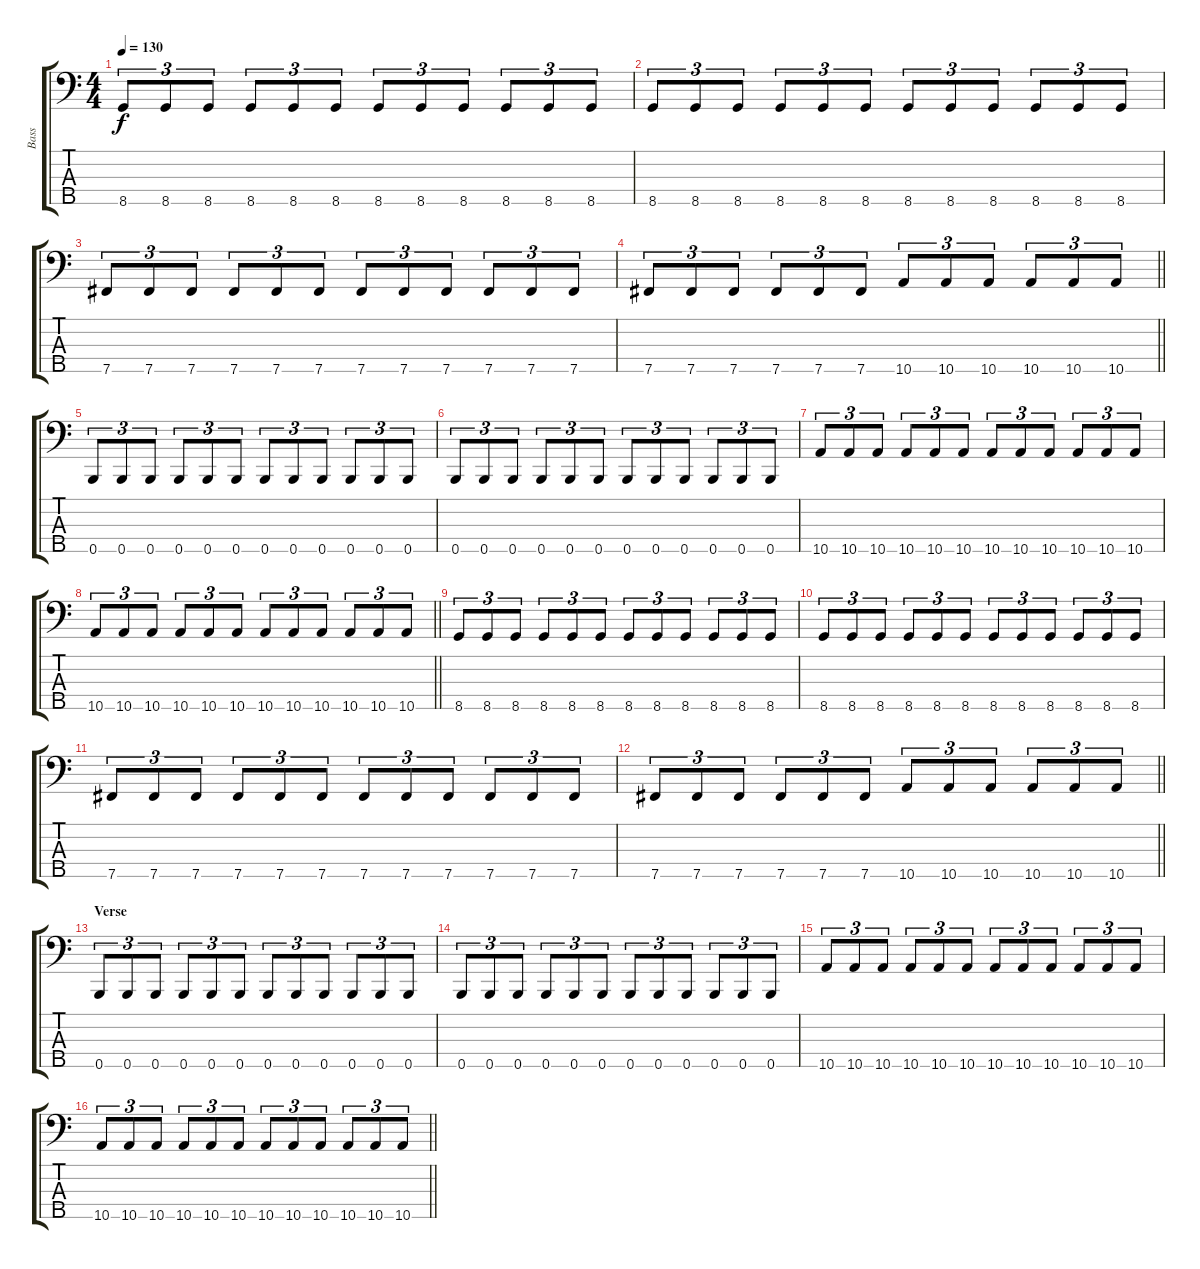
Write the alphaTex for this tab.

\track ("Bass" "Bass") {instrument electricbassfinger}
\staff {score tabs}
\tuning (G2 D2 A1 E1 B0) {hide}
\ts (4 4)
\section ("" "")
\tempo 130
\clef f4
\ks c
8.5.8{tu (3 2) dy f} 8.5.8{tu (3 2)} 8.5.8{tu (3 2)} 8.5.8{tu (3 2)} 8.5.8{tu (3 2)} 8.5.8{tu (3 2)} 8.5.8{tu (3 2)} 8.5.8{tu (3 2)} 8.5.8{tu (3 2)} 8.5.8{tu (3 2)} 8.5.8{tu (3 2)} 8.5.8{tu (3 2)} |
8.5.8{tu (3 2)} 8.5.8{tu (3 2)} 8.5.8{tu (3 2)} 8.5.8{tu (3 2)} 8.5.8{tu (3 2)} 8.5.8{tu (3 2)} 8.5.8{tu (3 2)} 8.5.8{tu (3 2)} 8.5.8{tu (3 2)} 8.5.8{tu (3 2)} 8.5.8{tu (3 2)} 8.5.8{tu (3 2)} |
7.5.8{tu (3 2)} 7.5.8{tu (3 2)} 7.5.8{tu (3 2)} 7.5.8{tu (3 2)} 7.5.8{tu (3 2)} 7.5.8{tu (3 2)} 7.5.8{tu (3 2)} 7.5.8{tu (3 2)} 7.5.8{tu (3 2)} 7.5.8{tu (3 2)} 7.5.8{tu (3 2)} 7.5.8{tu (3 2)} |
\barLineRight lightlight
7.5.8{tu (3 2)} 7.5.8{tu (3 2)} 7.5.8{tu (3 2)} 7.5.8{tu (3 2)} 7.5.8{tu (3 2)} 7.5.8{tu (3 2)} 10.5.8{tu (3 2)} 10.5.8{tu (3 2)} 10.5.8{tu (3 2)} 10.5.8{tu (3 2)} 10.5.8{tu (3 2)} 10.5.8{tu (3 2)} |
\section ("" "")
0.5.8{tu (3 2)} 0.5.8{tu (3 2)} 0.5.8{tu (3 2)} 0.5.8{tu (3 2)} 0.5.8{tu (3 2)} 0.5.8{tu (3 2)} 0.5.8{tu (3 2)} 0.5.8{tu (3 2)} 0.5.8{tu (3 2)} 0.5.8{tu (3 2)} 0.5.8{tu (3 2)} 0.5.8{tu (3 2)} |
0.5.8{tu (3 2)} 0.5.8{tu (3 2)} 0.5.8{tu (3 2)} 0.5.8{tu (3 2)} 0.5.8{tu (3 2)} 0.5.8{tu (3 2)} 0.5.8{tu (3 2)} 0.5.8{tu (3 2)} 0.5.8{tu (3 2)} 0.5.8{tu (3 2)} 0.5.8{tu (3 2)} 0.5.8{tu (3 2)} |
10.5.8{tu (3 2)} 10.5.8{tu (3 2)} 10.5.8{tu (3 2)} 10.5.8{tu (3 2)} 10.5.8{tu (3 2)} 10.5.8{tu (3 2)} 10.5.8{tu (3 2)} 10.5.8{tu (3 2)} 10.5.8{tu (3 2)} 10.5.8{tu (3 2)} 10.5.8{tu (3 2)} 10.5.8{tu (3 2)} |
\barLineRight lightlight
10.5.8{tu (3 2)} 10.5.8{tu (3 2)} 10.5.8{tu (3 2)} 10.5.8{tu (3 2)} 10.5.8{tu (3 2)} 10.5.8{tu (3 2)} 10.5.8{tu (3 2)} 10.5.8{tu (3 2)} 10.5.8{tu (3 2)} 10.5.8{tu (3 2)} 10.5.8{tu (3 2)} 10.5.8{tu (3 2)} |
\section ("" "")
8.5.8{tu (3 2)} 8.5.8{tu (3 2)} 8.5.8{tu (3 2)} 8.5.8{tu (3 2)} 8.5.8{tu (3 2)} 8.5.8{tu (3 2)} 8.5.8{tu (3 2)} 8.5.8{tu (3 2)} 8.5.8{tu (3 2)} 8.5.8{tu (3 2)} 8.5.8{tu (3 2)} 8.5.8{tu (3 2)} |
8.5.8{tu (3 2)} 8.5.8{tu (3 2)} 8.5.8{tu (3 2)} 8.5.8{tu (3 2)} 8.5.8{tu (3 2)} 8.5.8{tu (3 2)} 8.5.8{tu (3 2)} 8.5.8{tu (3 2)} 8.5.8{tu (3 2)} 8.5.8{tu (3 2)} 8.5.8{tu (3 2)} 8.5.8{tu (3 2)} |
7.5.8{tu (3 2)} 7.5.8{tu (3 2)} 7.5.8{tu (3 2)} 7.5.8{tu (3 2)} 7.5.8{tu (3 2)} 7.5.8{tu (3 2)} 7.5.8{tu (3 2)} 7.5.8{tu (3 2)} 7.5.8{tu (3 2)} 7.5.8{tu (3 2)} 7.5.8{tu (3 2)} 7.5.8{tu (3 2)} |
\barLineRight lightlight
7.5.8{tu (3 2)} 7.5.8{tu (3 2)} 7.5.8{tu (3 2)} 7.5.8{tu (3 2)} 7.5.8{tu (3 2)} 7.5.8{tu (3 2)} 10.5.8{tu (3 2)} 10.5.8{tu (3 2)} 10.5.8{tu (3 2)} 10.5.8{tu (3 2)} 10.5.8{tu (3 2)} 10.5.8{tu (3 2)} |
\section ("" "Verse")
0.5.8{tu (3 2)} 0.5.8{tu (3 2)} 0.5.8{tu (3 2)} 0.5.8{tu (3 2)} 0.5.8{tu (3 2)} 0.5.8{tu (3 2)} 0.5.8{tu (3 2)} 0.5.8{tu (3 2)} 0.5.8{tu (3 2)} 0.5.8{tu (3 2)} 0.5.8{tu (3 2)} 0.5.8{tu (3 2)} |
0.5.8{tu (3 2)} 0.5.8{tu (3 2)} 0.5.8{tu (3 2)} 0.5.8{tu (3 2)} 0.5.8{tu (3 2)} 0.5.8{tu (3 2)} 0.5.8{tu (3 2)} 0.5.8{tu (3 2)} 0.5.8{tu (3 2)} 0.5.8{tu (3 2)} 0.5.8{tu (3 2)} 0.5.8{tu (3 2)} |
10.5.8{tu (3 2)} 10.5.8{tu (3 2)} 10.5.8{tu (3 2)} 10.5.8{tu (3 2)} 10.5.8{tu (3 2)} 10.5.8{tu (3 2)} 10.5.8{tu (3 2)} 10.5.8{tu (3 2)} 10.5.8{tu (3 2)} 10.5.8{tu (3 2)} 10.5.8{tu (3 2)} 10.5.8{tu (3 2)} |
\barLineRight lightlight
10.5.8{tu (3 2)} 10.5.8{tu (3 2)} 10.5.8{tu (3 2)} 10.5.8{tu (3 2)} 10.5.8{tu (3 2)} 10.5.8{tu (3 2)} 10.5.8{tu (3 2)} 10.5.8{tu (3 2)} 10.5.8{tu (3 2)} 10.5.8{tu (3 2)} 10.5.8{tu (3 2)} 10.5.8{tu (3 2)}
